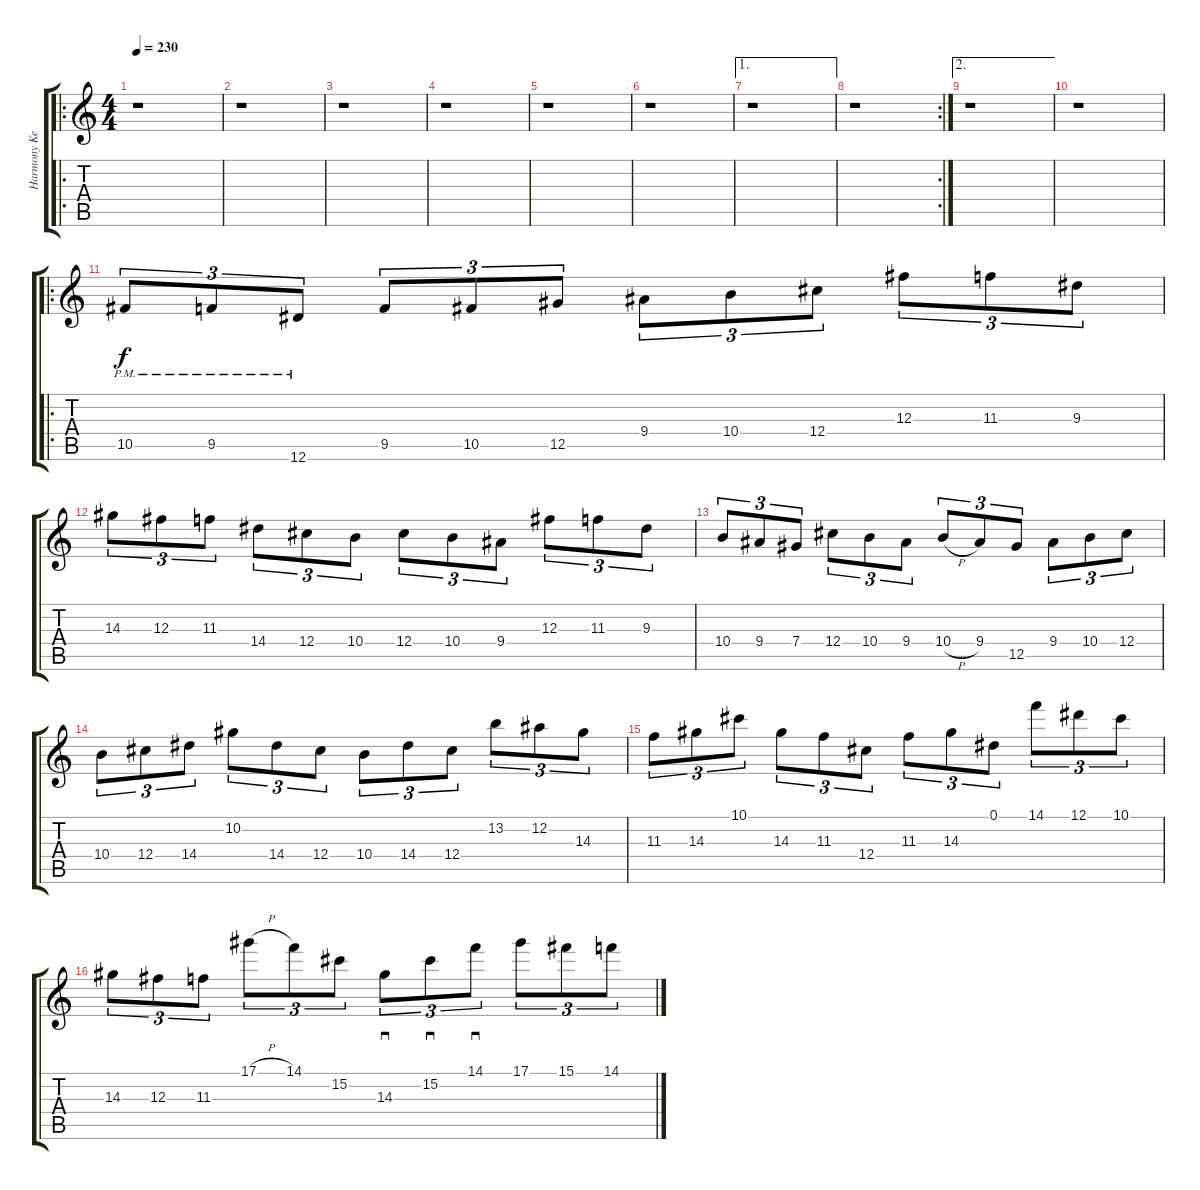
\track ("Harmony Keyboard" "Harmony Ke") {instrument clavinet}
\staff {score tabs}
\tuning (Eb5 Bb4 Gb4 Db4 Ab3 Eb3) {hide}
\ro
\ts (4 4)
\tempo 230
\clef g2
\ks c
r.1{dy f instrument clavinet} |
r.1 |
r.1 |
r.1 |
r.1 |
r.1 |
\ae 1
r.1 |
\rc 2
r.1 |
\ae 2
r.1 |
r.1 |
\ro
10.5{pm}.8{tu (3 2)} 9.5{pm}.8{tu (3 2)} 12.6{pm}.8{tu (3 2)} 9.5.8{tu (3 2)} 10.5.8{tu (3 2)} 12.5.8{tu (3 2)} 9.4.8{tu (3 2)} 10.4.8{tu (3 2)} 12.4.8{tu (3 2)} 12.3.8{tu (3 2)} 11.3.8{tu (3 2)} 9.3.8{tu (3 2)} |
14.3.8{tu (3 2)} 12.3.8{tu (3 2)} 11.3.8{tu (3 2)} 14.4.8{tu (3 2)} 12.4.8{tu (3 2)} 10.4.8{tu (3 2)} 12.4.8{tu (3 2)} 10.4.8{tu (3 2)} 9.4.8{tu (3 2)} 12.3.8{tu (3 2)} 11.3.8{tu (3 2)} 9.3.8{tu (3 2)} |
10.4.8{tu (3 2)} 9.4.8{tu (3 2)} 7.4.8{tu (3 2)} 12.4.8{tu (3 2)} 10.4.8{tu (3 2)} 9.4.8{tu (3 2)} 10.4{h}.8{tu (3 2)} 9.4.8{tu (3 2)} 12.5.8{tu (3 2)} 9.4.8{tu (3 2)} 10.4.8{tu (3 2)} 12.4.8{tu (3 2)} |
10.4.8{tu (3 2)} 12.4.8{tu (3 2)} 14.4.8{tu (3 2)} 10.2.8{tu (3 2)} 14.4.8{tu (3 2)} 12.4.8{tu (3 2)} 10.4.8{tu (3 2)} 14.4.8{tu (3 2)} 12.4.8{tu (3 2)} 13.2.8{tu (3 2)} 12.2.8{tu (3 2)} 14.3.8{tu (3 2)} |
11.3.8{tu (3 2)} 14.3.8{tu (3 2)} 10.1.8{tu (3 2)} 14.3.8{tu (3 2)} 11.3.8{tu (3 2)} 12.4.8{tu (3 2)} 11.3.8{tu (3 2)} 14.3.8{tu (3 2)} 0.1.8{tu (3 2)} 14.1.8{tu (3 2)} 12.1.8{tu (3 2)} 10.1.8{tu (3 2)} |
14.3.8{tu (3 2)} 12.3.8{tu (3 2)} 11.3.8{tu (3 2)} 17.1{h}.8{tu (3 2)} 14.1.8{tu (3 2)} 15.2.8{tu (3 2)} 14.3.8{sd tu (3 2)} 15.2.8{sd tu (3 2)} 14.1.8{sd tu (3 2)} 17.1.8{tu (3 2)} 15.1.8{tu (3 2)} 14.1.8{tu (3 2)}
